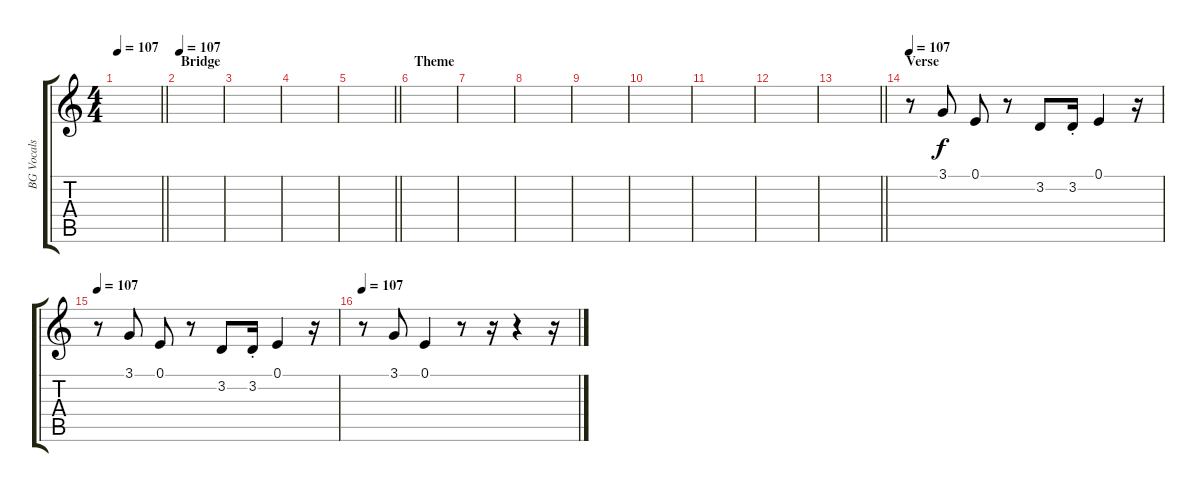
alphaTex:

\track ("BG Vocals" "BG Vocals") {instrument trombone}
\staff {score tabs}
\tuning (E4 B3 G3 D3 A2 E2) {hide}
\ts (4 4)
\tempo 107
\clef g2
\barLineRight lightlight
\ks c
|
\section ("" "Bridge")
\tempo 107
|
|
|
\barLineRight lightlight
|
\section ("" "Theme")
|
|
|
|
|
|
|
\barLineRight lightlight
|
\section ("" "Verse")
\tempo 107
r.8 3.1.8 0.1.8 r.8 3.2.8 3.2{st}.16 0.1.4 r.16 |
\tempo 107
r.8 3.1.8 0.1.8 r.8 3.2.8 3.2{st}.16 0.1.4 r.16 |
\tempo 107
r.8 3.1.8 0.1.4 r.8 r.16 r.4 r.16
